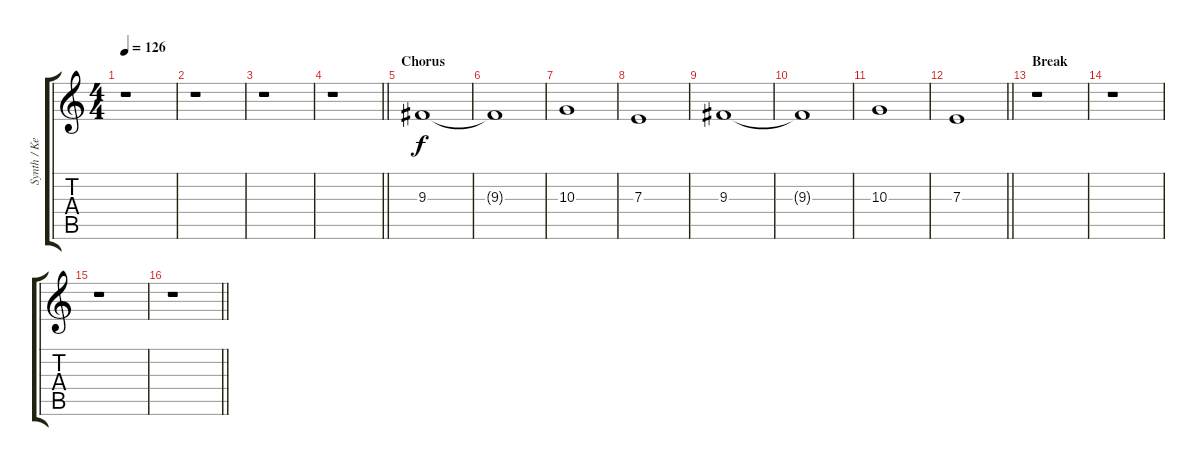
\track ("Synth / Keyboard" "Synth / Ke") {instrument stringensemble1}
\staff {score tabs}
\tuning (Gb4 Db4 A3 E3 B2 E2) {hide}
\ts (4 4)
\tempo 126
\clef g2
\ks c
r.1{dy f} |
r.1 |
r.1 |
\barLineRight lightlight
r.1 |
\section ("" "Chorus")
9.3.1 |
9.3{t}.1{volume 0} |
10.3.1{volume 13} |
7.3.1 |
9.3.1 |
9.3{t}.1{volume 0} |
10.3.1{volume 13} |
\barLineRight lightlight
7.3.1 |
\section ("" "Break")
r.1 |
r.1 |
r.1 |
\barLineRight lightlight
r.1
